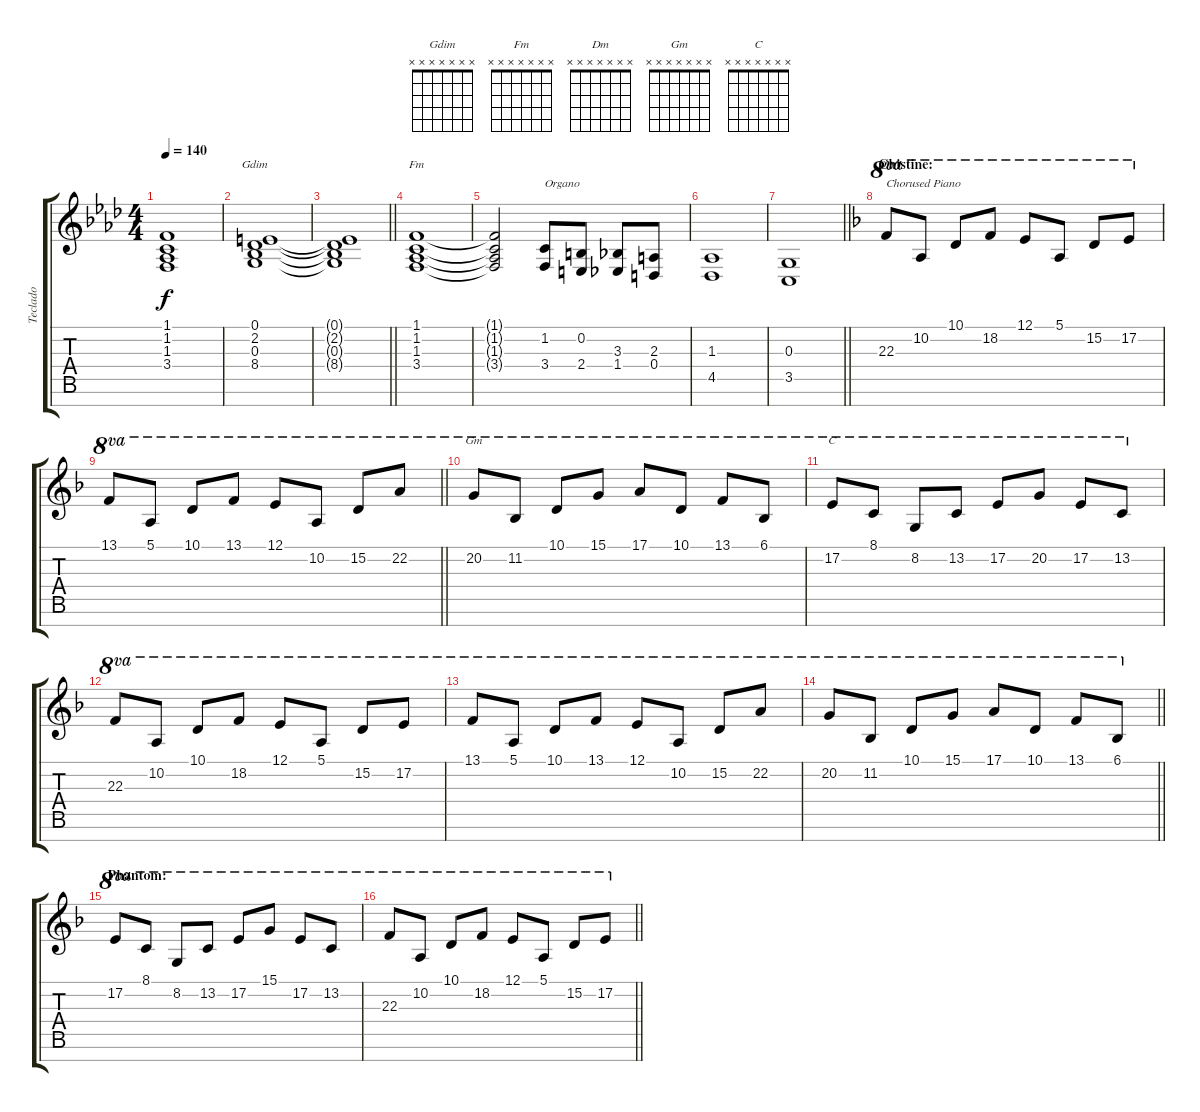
\track ("Teclado" "Teclado") {instrument synthstrings1}
\staff {score tabs}
\tuning (E4 B3 G3 D3 A2 E2 B1) {hide}
\chord ("Gdim" x x x x x x x)
\chord ("Fm" x x x x x x x)
\chord ("Dm" x x x x x x x)
\chord ("Gm" x x x x x x x)
\chord ("C" x x x x x x x)
\ts (4 4)
\tempo 140
\clef g2
\ks fminor
(1.1{t} 1.2{t} 1.3{t} 3.4{t}).1{dy f} |
(0.1 2.2 0.3 8.4).1{ch "Gdim"} |
\barLineRight lightlight
(0.1{t} 2.2{t} 0.3{t} 8.4{t}).1 |
(1.1 1.2 1.3 3.4).1{ch "Fm"} |
(1.1{t} 1.2{t} 1.3{t} 3.4{t}).2 (1.2 3.4).8{txt "Organo" instrument churchorgan} (0.2 2.4).8 (3.3 1.4).8 (2.3 0.4).8 |
(1.3 4.5).1 |
\barLineRight lightlight
(0.3 3.5).1 |
\section ("" "Chistine:")
\ks dminor
22.3.8{ch "Dm" ot 8va txt "Chorused Piano" instrument electricpiano2} 10.2.8{ot 8va} 10.1.8{ot 8va} 18.2.8{ot 8va} 12.1.8{ot 8va} 5.1.8{ot 8va} 15.2.8{ot 8va} 17.2.8{ot 8va} |
\barLineRight lightlight
13.1.8{ot 8va} 5.1.8{ot 8va} 10.1.8{ot 8va} 13.1.8{ot 8va} 12.1.8{ot 8va} 10.2.8{ot 8va} 15.2.8{ot 8va} 22.2.8{ot 8va} |
20.2.8{ch "Gm" ot 8va} 11.2.8{ot 8va} 10.1.8{ot 8va} 15.1.8{ot 8va} 17.1.8{ot 8va} 10.1.8{ot 8va} 13.1.8{ot 8va} 6.1.8{ot 8va} |
17.2.8{ch "C" ot 8va} 8.1.8{ot 8va} 8.2.8{ot 8va} 13.2.8{ot 8va} 17.2.8{ot 8va} 20.2.8{ot 8va} 17.2.8{ot 8va} 13.2.8{ot 8va} |
22.3.8{ot 8va} 10.2.8{ot 8va} 10.1.8{ot 8va} 18.2.8{ot 8va} 12.1.8{ot 8va} 5.1.8{ot 8va} 15.2.8{ot 8va} 17.2.8{ot 8va} |
13.1.8{ot 8va} 5.1.8{ot 8va} 10.1.8{ot 8va} 13.1.8{ot 8va} 12.1.8{ot 8va} 10.2.8{ot 8va} 15.2.8{ot 8va} 22.2.8{ot 8va} |
\barLineRight lightlight
20.2.8{ot 8va} 11.2.8{ot 8va} 10.1.8{ot 8va} 15.1.8{ot 8va} 17.1.8{ot 8va} 10.1.8{ot 8va} 13.1.8{ot 8va} 6.1.8{ot 8va} |
\section ("" "Phantom:")
17.2.8{ot 8va} 8.1.8{ot 8va} 8.2.8{ot 8va} 13.2.8{ot 8va} 17.2.8{ot 8va} 15.1.8{ot 8va} 17.2.8{ot 8va} 13.2.8{ot 8va} |
\barLineRight lightlight
22.3.8{ot 8va} 10.2.8{ot 8va} 10.1.8{ot 8va} 18.2.8{ot 8va} 12.1.8{ot 8va} 5.1.8{ot 8va} 15.2.8{ot 8va} 17.2.8{ot 8va}
